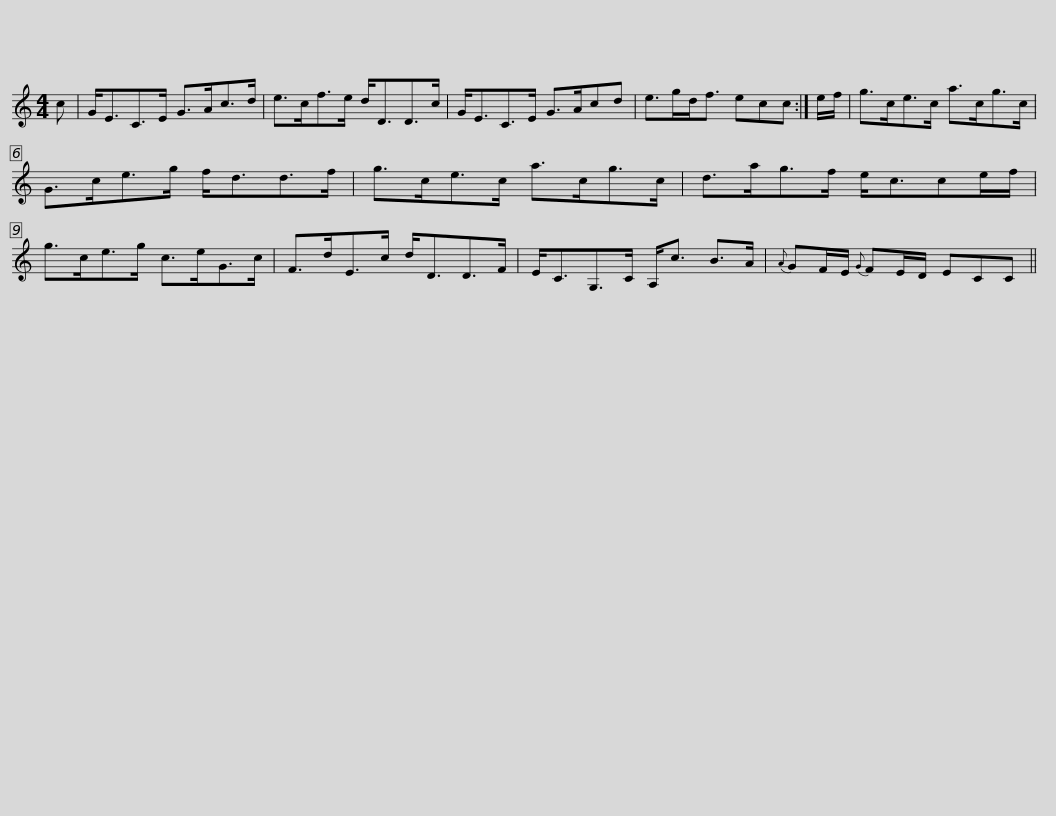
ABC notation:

X:1
L:1/8
M:4/4
I:linebreak $
K:C
V:1 treble
V:1
 c | G<EC>E G>Ac>d | e>cf>e d<DD>c | G<EC>E G>Acd | e>gd<f ecc :| %5
 e/f/ |$ g>ce>c a>cg>c | G>ce>g f<dd>f | g>ce>c a>cg>c | d>ag>f e<cce/f/ |$ %10
 g>ce>g c>eG>c | F>dE>c d<DD>F | E<CG,>C A,<c B>A |{A} GF/E/{G} FE/D/ ECC || %14
